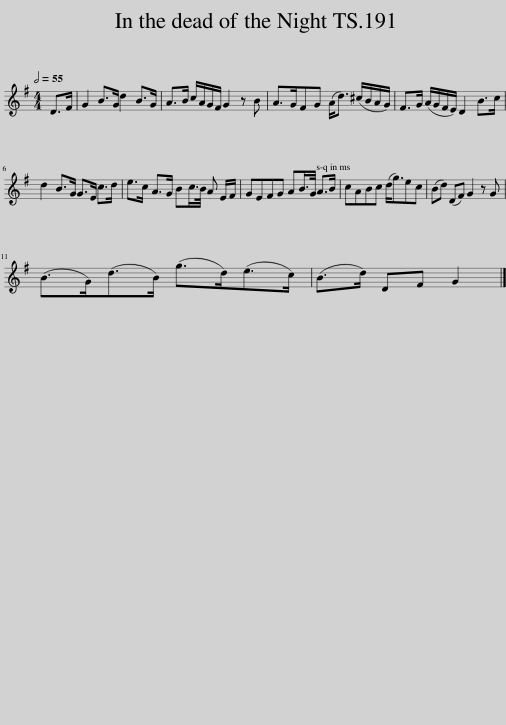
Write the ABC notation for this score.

X:1
L:1/8
Q:1/2=55
M:4/4
I:linebreak $
K:G
V:1 treble
V:1
 D>F | G2 B>G d2 B>G | A>B c/A/G/F/ G2 z B | A>GFG (A<d) (^c/B/A/G/) | F>G (A/G/F/E/) D2 B>c |$ %5
 d2 B>G G>E c>d | e>c A>G Bc/>B/ A E/F/ | GEFG AB/>G/ A>B | cABc (d<g)ec | (Bd) (DF) G2 z G |$ %10
 (B>G)(d>B) (g>d)(e>c) | (B>d) DF G2 |] %12
